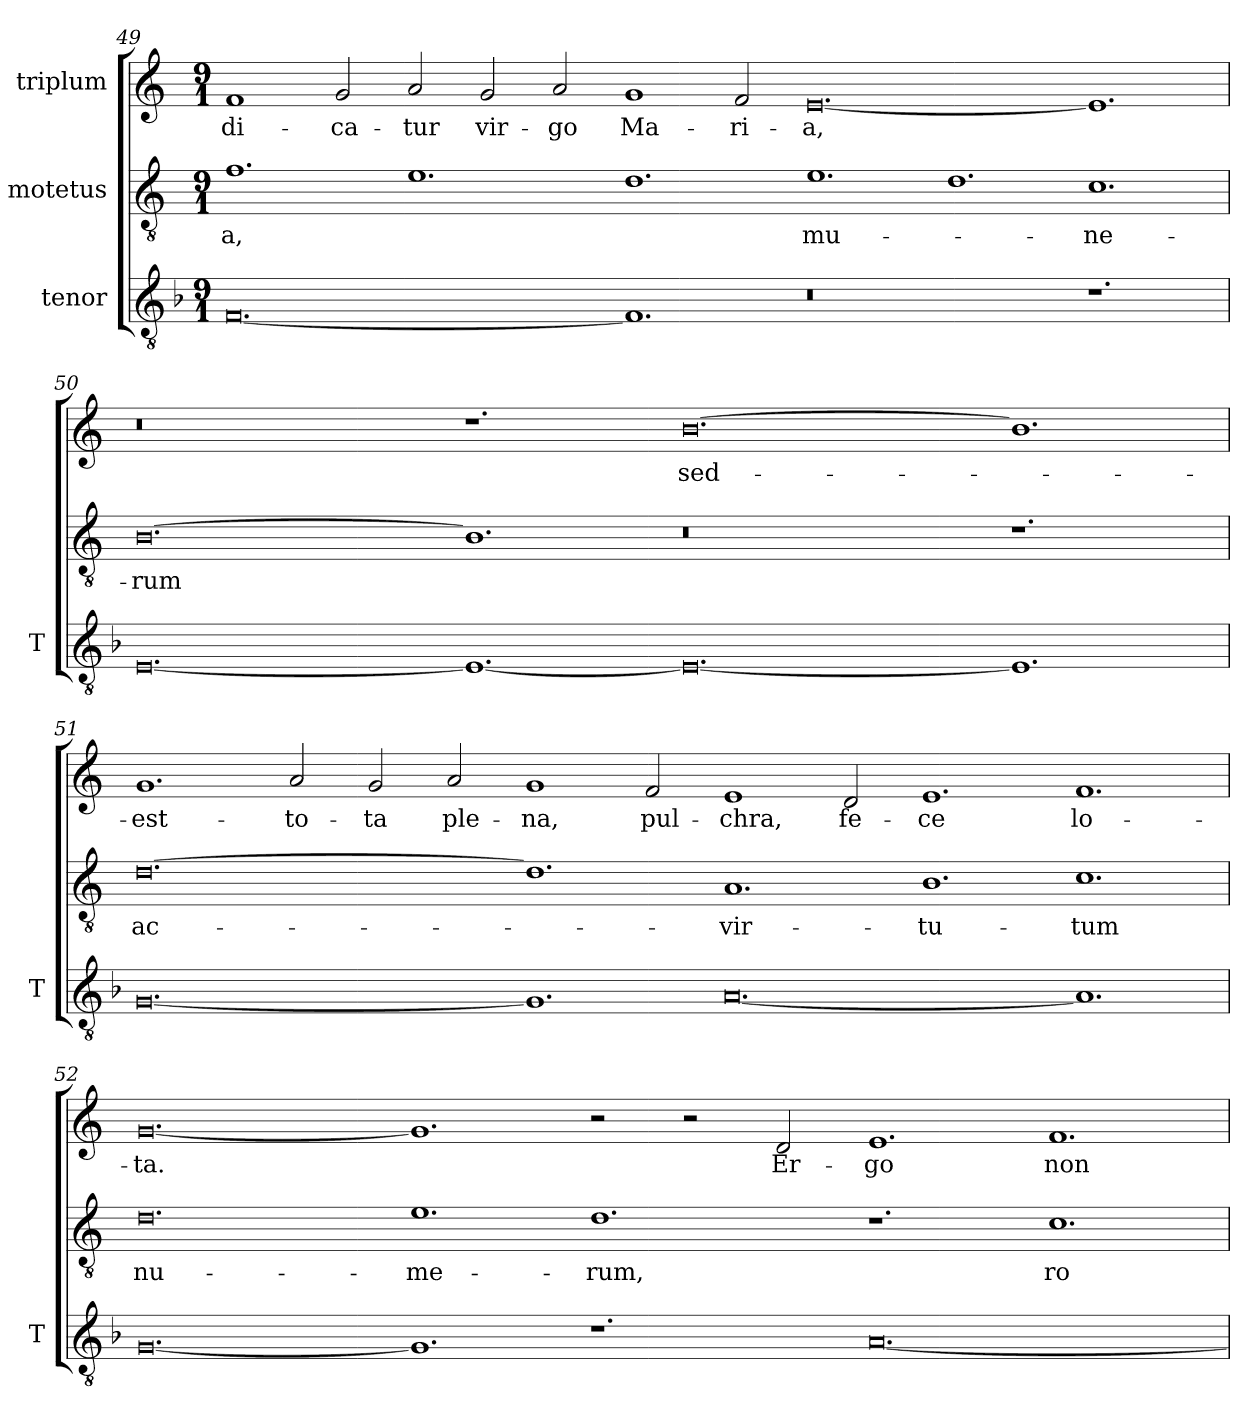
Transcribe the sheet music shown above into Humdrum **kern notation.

**kern	**kern	**text	**kern	**text
*part3	*part2	*part2	*part1	*part1
*staff3	*staff2	*staff2	*staff1	*staff1
*I"tenor	*I"motetus	*	*I"triplum	*
*I'T	*	*	*	*
!!LO:LB:g=z
*clefGv2	*clefGv2	*	*clefG2	*
*k[b-]	*k[]	*	*k[]	*
*F:	*C:	*	*C:	*
*M9/1	*M9/1	*	*M9/1	*
=49	=49	=49	=49	=49
[0.F/	1.f\	-a,	1f/	di-
.	.	.	2g/	-ca-
.	1.e\	.	2a/	-tur
.	.	.	2g/	vir-
.	.	.	2a/	-go
1.F/]	1.d\	.	1g/	Ma-
.	.	.	2f/	-ri-
0.r	1.e\	mu-	[0.e/	-a,
.	1.d\	.	.	.
1.r	1.c\	-ne-	1.e/]	.
=50	=50	=50	=50	=50
[0.E/	[0.B\	-rum	0.r	.
1.E/_	1.B\]	.	1.r	.
0.E/_	0.r	.	[0.b\	sed-
1.E/]	1.r	.	1.b\]	.
!!LO:LB:g=z
=51	=51	=51	=51	=51
[0.G/	[0.d\	ac-	1.g/	est-
.	.	.	2a/	to-
.	.	.	2g/	-ta
.	.	.	2a/	ple-
1.G/]	1.d\]	.	1g/	-na,
.	.	.	2f/	pul-
[0.A/	1.A/	vir-	1e/	-chra,
.	.	.	2d/	fe-
.	1.B\	-tu-	1.e/	-ce
1.A/]	1.c\	-tum	1.f/	lo-
=52	=52	=52	=52	=52
[0.G/	0.d\	nu-	[0.g/	-ta.
1.G/]	1.e\	-me-	1.g/]	.
1.r	1.d\	-rum,	2r	.
.	.	.	2r	.
.	.	.	2d/	Er-
[0.A/	1.r	.	1.e/	-go
.	1.c\	ro-	1.f/	non-
=	=	=	=	=
*-	*-	*-	*-	*-
